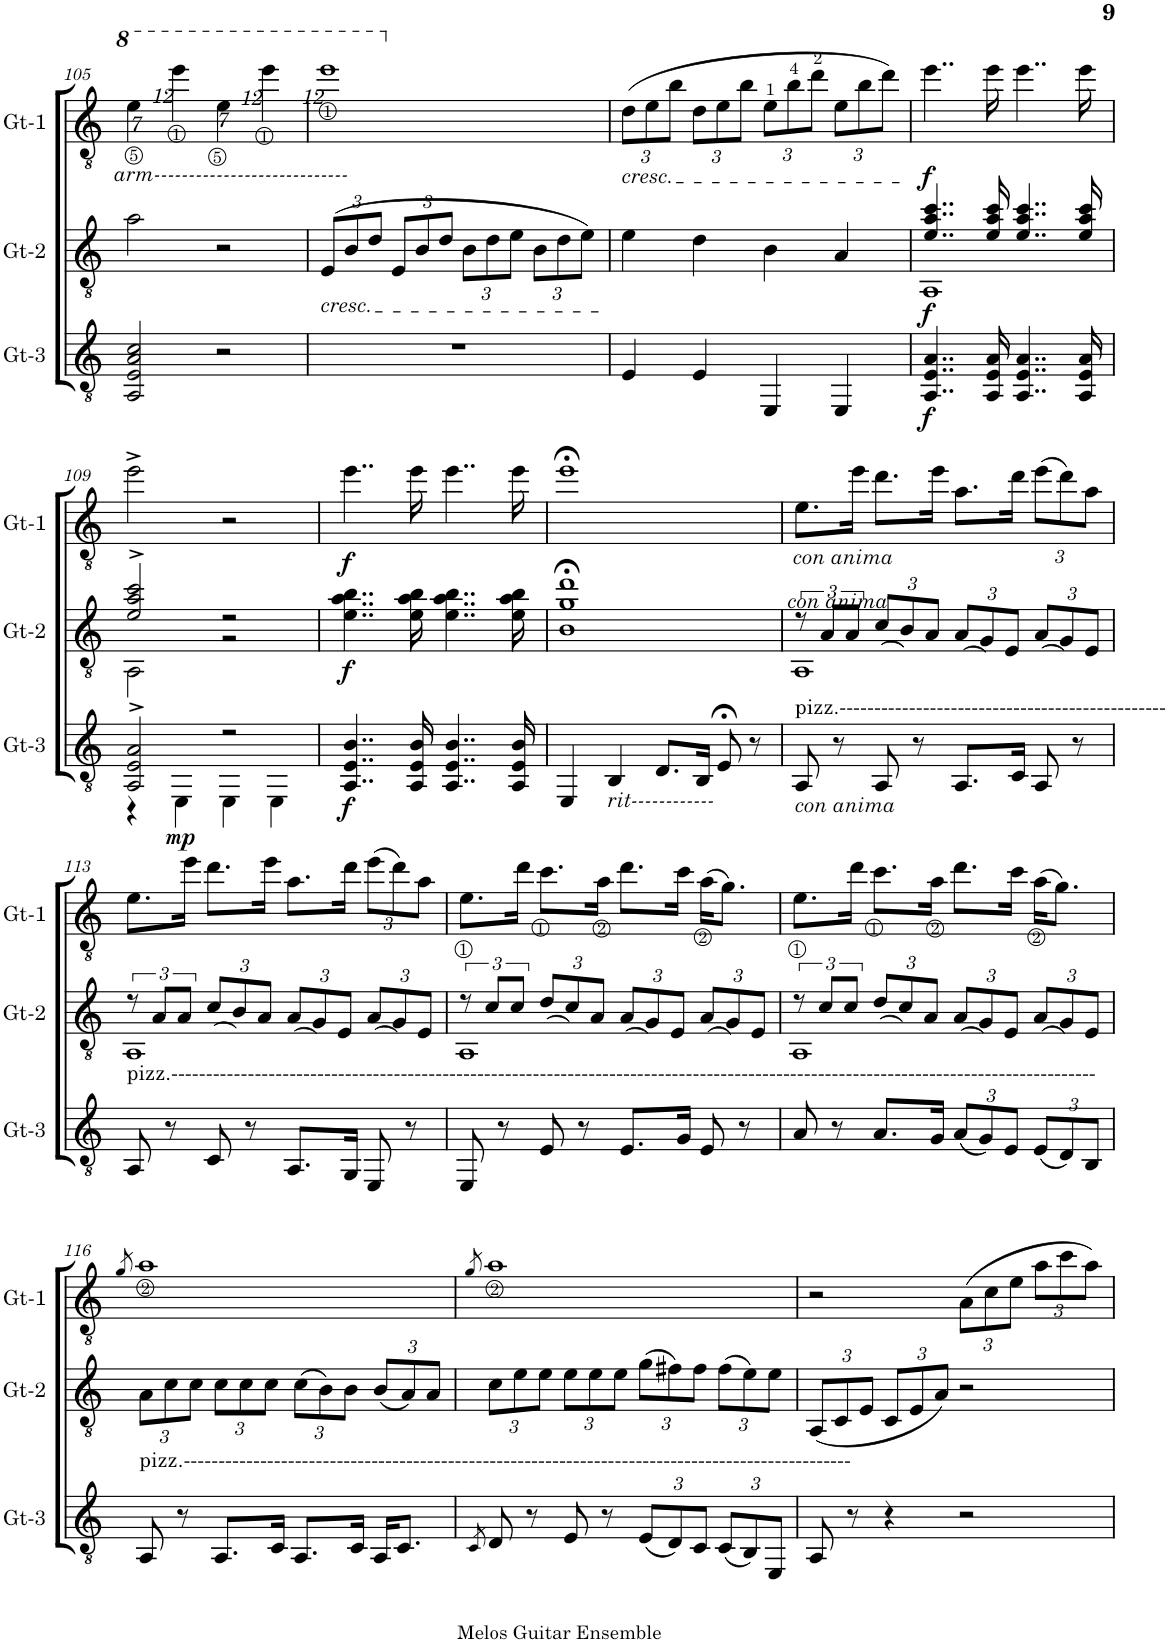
**kern	**dynam	**kern	**dynam	**kern	**dynam
*part3	*part3	*part2	*part2	*part1	*part1
*staff3	*staff3	*staff2	*staff2	*staff1	*staff1
*I"Gt-3	*	*I"Gt-2	*	*I"Gt-1	*
*I'Gt-3	*	*I'Gt-2	*	*I'Gt-1	*
!!LO:PB:g=z
*clefGv2	*	*clefGv2	*	*clefGv2	*
*k[]	*	*k[]	*	*k[]	*
*M4/4	*	*M4/4	*	*M4/4	*
*	*	*	*	*8va	*
=105	=105	=105	=105	=105	=105
!	!	!	!	!LO:TX:b:i:t=7	!
!	!	!	!	!LO:TX:b:i:t=arm----------------------------	!
2AA/ 2E/ 2A/ 2c/	.	2a\	.	4ee\	.
!	!	!	!	!LO:TX:b:i:t=12	!
.	.	.	.	4eee\	.
!	!	!	!	!LO:TX:b:i:t=7	!
2r	.	2r	.	4ee\	.
!	!	!	!	!LO:TX:b:i:t=12	!
.	.	.	.	4eee\	.
=106	=106	=106	=106	=106	=106
*	*	*Xbrackettup	*	*	*
!	!	!	!	!LO:TX:b:i:t=12	!
!	!	!LO:TX:b:i:t=cresc.	!	!	!
1r	.	(12E/L	.	1eee	.
.	.	12B/	.	.	.
.	.	12d/J	.	.	.
.	.	12E/L	.	.	.
.	.	12B/	.	.	.
.	.	12d/J	.	.	.
.	.	12B\L	.	.	.
.	.	12d\	.	.	.
.	.	12e\J	.	.	.
.	.	12B\L	.	.	.
.	.	12d\	.	.	.
.	.	12e\J)	.	.	.
=107	=107	=107	=107	=107	=107
*	*	*	*	*X8va	*
*	*	*	*	*Xbrackettup	*
!	!	!	!	!LO:TX:b:i:t=cresc.	!
4E/	.	4e\	.	(12d\L	.
.	.	.	.	12e\	.
.	.	.	.	12b\J	.
4E/	.	4d\	.	12d\L	.
.	.	.	.	12e\	.
.	.	.	.	12b\J	.
4EE/	.	4B\	.	12e\L	.
.	.	.	.	12b\	.
.	.	.	.	12dd\J	.
4EE/	.	4A/	.	12e\L	.
.	.	.	.	12b\	.
.	.	.	.	12dd\J)	.
=108	=108	=108	=108	=108	=108
*	*	*^	*	*	*
!	!LO:DY:b	!	!	!LO:DY:b	!	!LO:DY:b
4..AA/ 4..E/ 4..A/	f	4..e/ 4..a/ 4..cc/	1AA	f	4..ee\	f
16AA/ 16E/ 16A/	.	16e/ 16a/ 16cc/	.	.	16ee\	.
4..AA/ 4..E/ 4..A/	.	4..e/ 4..a/ 4..cc/	.	.	4..ee\	.
16AA/ 16E/ 16A/	.	16e/ 16a/ 16cc/	.	.	16ee\	.
!!LO:LB:g=z
=109	=109	=109	=109	=109	=109	=109
*^	*	*	*	*	*	*
2AA/^ 2E/^ 2A/^	4r	.	2e/^ 2a/^ 2cc/^	2AA\	.	2ee^\	.
!	!	!LO:DY:b	!	!	!	!	!
.	4EE\	mp	.	.	.	.	.
2r	4EE\	.	2r	2r	.	2r	.
.	4EE\	.	.	.	.	.	.
*	*	*	*v	*v	*	*	*
=110	=110	=110	=110	=110	=110	=110
!	!	!LO:DY:b	!	!LO:DY:b	!	!LO:DY:b
*v	*v	*	*	*	*	*
4..AA/ 4..E/ 4..B/	f	4..e\ 4..a\ 4..b\	f	4..ee\	f
16AA/ 16E/ 16B/	.	16e\ 16a\ 16b\	.	16ee\	.
4..AA/ 4..E/ 4..B/	.	4..e\ 4..a\ 4..b\	.	4..ee\	.
16AA/ 16E/ 16B/	.	16e\ 16a\ 16b\	.	16ee\	.
=111	=111	=111	=111	=111	=111
4EE/	.	1B;< 1g;< 1dd;<	.	1ee;<	.
!LO:TX:b:i:t=rit------------	!	!	!	!	!
4BB/	.	.	.	.	.
8.D/L	.	.	.	.	.
16BB/Jk	.	.	.	.	.
8E;</	.	.	.	.	.
8r	.	.	.	.	.
=112	=112	=112	=112	=112	=112
*	*	*brackettup	*	*	*
*	*	*^	*	*	*
!	!	!	!	!	!LO:TX:b:i:t=con anima	!
!	!	!LO:TX:b:i:t=con anima	!	!	!	!
!LO:TX:a:t=pizz.-----------------------------------------------	!	!	!	!	!	!
!LO:TX:b:i:t=con anima	!	!	!	!	!	!
8AA/	.	12r	1AA	.	8.e\L	.
.	.	12A/L	.	.	.	.
8r	.	.	.	.	.	.
.	.	12A/J	.	.	.	.
.	.	.	.	.	16ee\Jk	.
*	*	*Xbrackettup	*	*	*	*
8AA/	.	(12c/L	.	.	8.dd\L	.
.	.	12B/)	.	.	.	.
8r	.	.	.	.	.	.
.	.	12A/J	.	.	.	.
.	.	.	.	.	16ee\Jk	.
8.AA/L	.	(12A/L	.	.	8.a\L	.
.	.	12G/)	.	.	.	.
.	.	12E/J	.	.	.	.
16C/Jk	.	.	.	.	16dd\Jk	.
8AA/	.	(12A/L	.	.	(12ee\L	.
.	.	12G/)	.	.	12dd\)	.
8r	.	.	.	.	.	.
.	.	12E/J	.	.	12a\J	.
!!LO:LB:g=z
=113	=113	=113	=113	=113	=113	=113
*	*	*brackettup	*	*	*	*
!LO:TX:a:t=pizz.-------------------------------------------------------------------------------------------------------------------------------------	!	!	!	!	!	!
8AA/	.	12r	1AA	.	8.e\L	.
.	.	12A/L	.	.	.	.
8r	.	.	.	.	.	.
.	.	12A/J	.	.	.	.
.	.	.	.	.	16ee\Jk	.
*	*	*Xbrackettup	*	*	*	*
8C/	.	(12c/L	.	.	8.dd\L	.
.	.	12B/)	.	.	.	.
8r	.	.	.	.	.	.
.	.	12A/J	.	.	.	.
.	.	.	.	.	16ee\Jk	.
8.AA/L	.	(12A/L	.	.	8.a\L	.
.	.	12G/)	.	.	.	.
.	.	12E/J	.	.	.	.
16GG/Jk	.	.	.	.	16dd\Jk	.
8EE/	.	(12A/L	.	.	(12ee\L	.
.	.	12G/)	.	.	12dd\)	.
8r	.	.	.	.	.	.
.	.	12E/J	.	.	12a\J	.
=114	=114	=114	=114	=114	=114	=114
*	*	*brackettup	*	*	*	*
8EE/	.	12r	1AA	.	8.e\L	.
.	.	12c/L	.	.	.	.
8r	.	.	.	.	.	.
.	.	12c/J	.	.	.	.
.	.	.	.	.	16dd\Jk	.
*	*	*Xbrackettup	*	*	*	*
8E/	.	(12d/L	.	.	8.cc\L	.
.	.	12c/)	.	.	.	.
8r	.	.	.	.	.	.
.	.	12A/J	.	.	.	.
.	.	.	.	.	16a\Jk	.
8.E/L	.	(12A/L	.	.	8.dd\L	.
.	.	12G/)	.	.	.	.
.	.	12E/J	.	.	.	.
16G/Jk	.	.	.	.	16cc\Jk	.
8E/	.	(12A/L	.	.	(16a\KL	.
.	.	.	.	.	8.g\J)	.
.	.	12G/)	.	.	.	.
8r	.	.	.	.	.	.
.	.	12E/J	.	.	.	.
=115	=115	=115	=115	=115	=115	=115
*	*	*brackettup	*	*	*	*
8A/	.	12r	1AA	.	8.e\L	.
.	.	12c/L	.	.	.	.
8r	.	.	.	.	.	.
.	.	12c/J	.	.	.	.
.	.	.	.	.	16dd\Jk	.
*	*	*Xbrackettup	*	*	*	*
8.A/L	.	(12d/L	.	.	8.cc\L	.
.	.	12c/)	.	.	.	.
.	.	12A/J	.	.	.	.
16G/Jk	.	.	.	.	16a\Jk	.
*Xbrackettup	*	*	*	*	*	*
(12A/L	.	(12A/L	.	.	8.dd\L	.
12G/)	.	12G/)	.	.	.	.
12E/J	.	12E/J	.	.	.	.
.	.	.	.	.	16cc\Jk	.
(12E/L	.	(12A/L	.	.	(16a\KL	.
.	.	.	.	.	8.g\J)	.
12D/)	.	12G/)	.	.	.	.
12BB/J	.	12E/J	.	.	.	.
*	*	*v	*v	*	*	*
!!LO:LB:g=z
=116	=116	=116	=116	=116	=116
.	.	.	.	8qg/	.
!LO:TX:a:t=pizz.------------------------------------------------------------------------------------------------	!	!	!	!	!
8AA/	.	12A\L	.	1a	.
.	.	12c\	.	.	.
8r	.	.	.	.	.
.	.	12c\J	.	.	.
8.AA/L	.	12c\L	.	.	.
.	.	12c\	.	.	.
.	.	12c\J	.	.	.
16C/Jk	.	.	.	.	.
8.AA/L	.	(12c\L	.	.	.
.	.	12B\)	.	.	.
.	.	12B\J	.	.	.
16C/Jk	.	.	.	.	.
16AA/KL	.	(12B/L	.	.	.
8.C/J	.	.	.	.	.
.	.	12A/)	.	.	.
.	.	12A/J	.	.	.
=117	=117	=117	=117	=117	=117
8qC/	.	.	.	8qg/	.
8D/	.	12c\L	.	1a	.
.	.	12e\	.	.	.
8r	.	.	.	.	.
.	.	12e\J	.	.	.
8E/	.	12e\L	.	.	.
.	.	12e\	.	.	.
8r	.	.	.	.	.
.	.	12e\J	.	.	.
(12E/L	.	(12g\L	.	.	.
12D/)	.	12f#X\)	.	.	.
12C/J	.	12f#\J	.	.	.
(12C/L	.	(12f#\L	.	.	.
12BB/)	.	12e\)	.	.	.
12EE/J	.	12e\J	.	.	.
=118	=118	=118	=118	=118	=118
8AA/	.	(12AA/L	.	2r	.
.	.	12C/	.	.	.
8r	.	.	.	.	.
.	.	12E/J	.	.	.
4r	.	12C/L	.	.	.
.	.	12E/	.	.	.
.	.	12A/J)	.	.	.
2r	.	2r	.	(12A\L	.
.	.	.	.	12c\	.
.	.	.	.	12e\J	.
.	.	.	.	12a\L	.
.	.	.	.	12cc\	.
.	.	.	.	12a\J)	.
=	=	=	=	=	=
*-	*-	*-	*-	*-	*-
